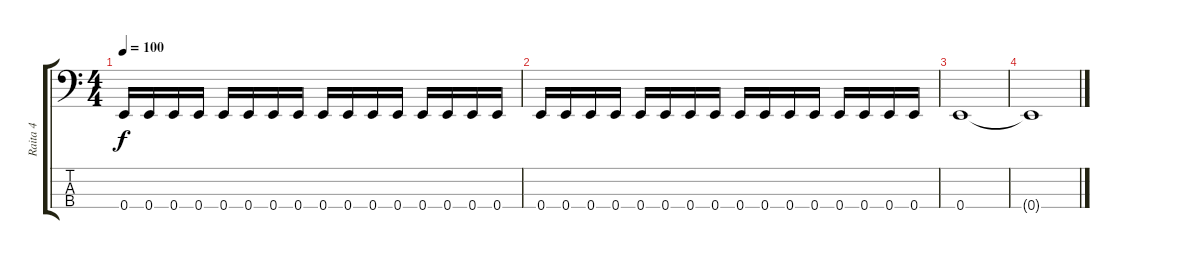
\track ("Raita 4" "Raita 4") {instrument electricbassfinger}
\staff {score tabs}
\tuning (G2 D2 A1 E1) {hide}
\ts (4 4)
\tempo 100
\clef f4
\ks c
0.4.16{dy f} 0.4.16 0.4.16 0.4.16 0.4.16 0.4.16 0.4.16 0.4.16 0.4.16 0.4.16 0.4.16 0.4.16 0.4.16 0.4.16 0.4.16 0.4.16 |
0.4.16 0.4.16 0.4.16 0.4.16 0.4.16 0.4.16 0.4.16 0.4.16 0.4.16 0.4.16 0.4.16 0.4.16 0.4.16 0.4.16 0.4.16 0.4.16 |
0.4.1 |
0.4{t}.1
